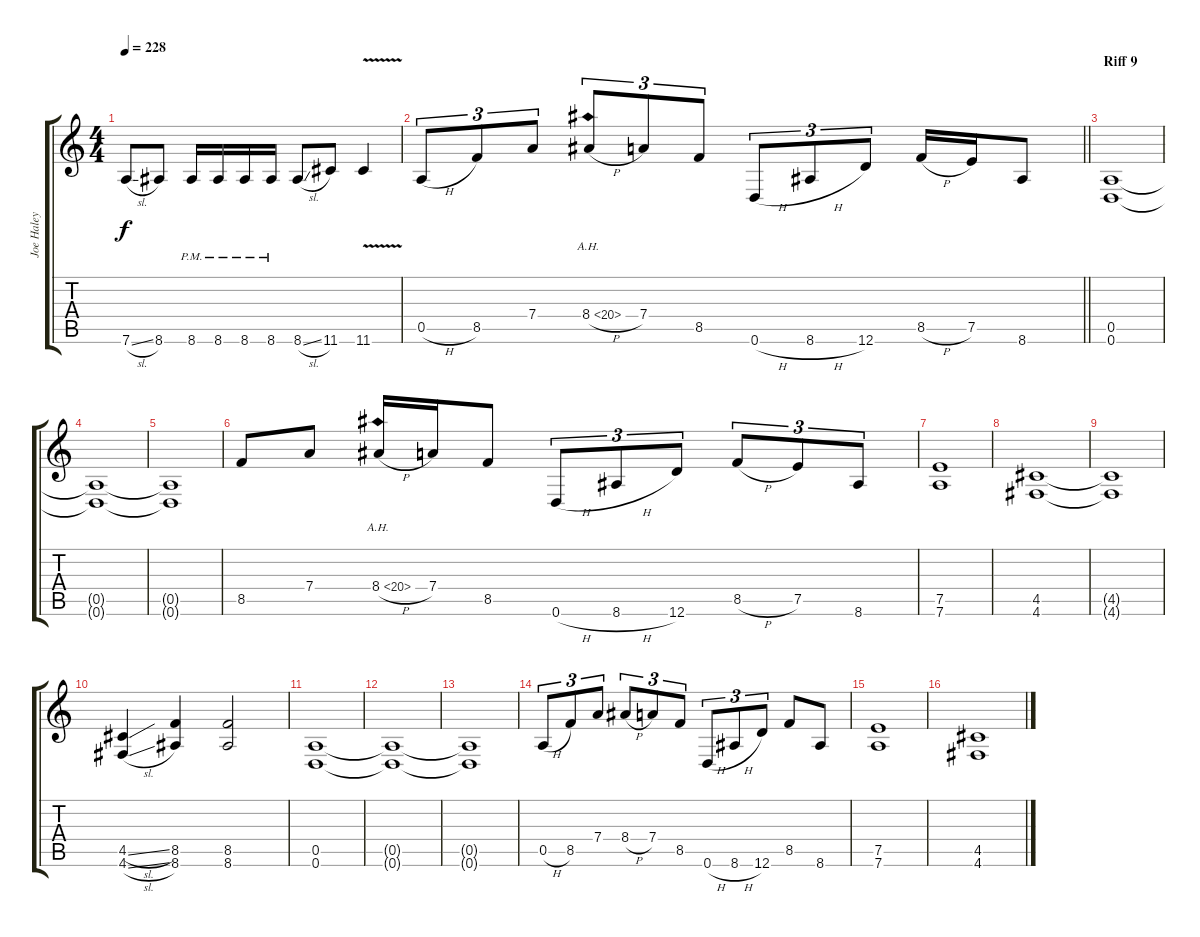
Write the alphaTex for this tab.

\track ("Joe Haley" "Joe Haley") {instrument distortionguitar}
\staff {score tabs}
\tuning (E4 B3 G3 D3 A2 D2) {hide}
\ts (4 4)
\tempo 228
\clef g2
\ks c
7.6{sl}.8{dy f} 8.6.8 8.6{pm}.16 8.6{pm}.16 8.6{pm}.16 8.6{pm}.16 8.6{sl}.8 11.6.8 11.6{v}.4 |
\barLineRight lightlight
0.5{h}.8{tu (3 2)} 8.5.8{tu (3 2)} 7.4.8{tu (3 2)} 8.4{ah 12 h}.8{tu (3 2)} 7.4.8{tu (3 2)} 8.5.8{tu (3 2)} 0.6{h}.8{tu (3 2)} 8.6{h}.8{tu (3 2)} 12.6.8{tu (3 2)} 8.5{h}.16 7.5.16 8.6.8 |
\section ("" "Riff 9")
(0.5 0.6).1 |
(0.5{t} 0.6{t}).1 |
(0.5{t} 0.6{t}).1 |
8.5.8 7.4.8 8.4{ah 12 h}.16 7.4.16 8.5.8 0.6{h}.8{tu (3 2)} 8.6{h}.8{tu (3 2)} 12.6.8{tu (3 2)} 8.5{h}.8{tu (3 2)} 7.5.8{tu (3 2)} 8.6.8{tu (3 2)} |
(7.5 7.6).1 |
(4.5 4.6).1 |
(4.5{t} 4.6{t}).1 |
(4.5{sl} 4.6{sl}).4 (8.5 8.6).4 (8.5 8.6).2 |
(0.5 0.6).1 |
(0.5{t} 0.6{t}).1 |
(0.5{t} 0.6{t}).1 |
0.5{h}.8{tu (3 2)} 8.5.8{tu (3 2)} 7.4.8{tu (3 2)} 8.4{h}.8{tu (3 2)} 7.4.8{tu (3 2)} 8.5.8{tu (3 2)} 0.6{h}.8{tu (3 2)} 8.6{h}.8{tu (3 2)} 12.6.8{tu (3 2)} 8.5.8 8.6.8 |
(7.5 7.6).1 |
(4.5 4.6).1
